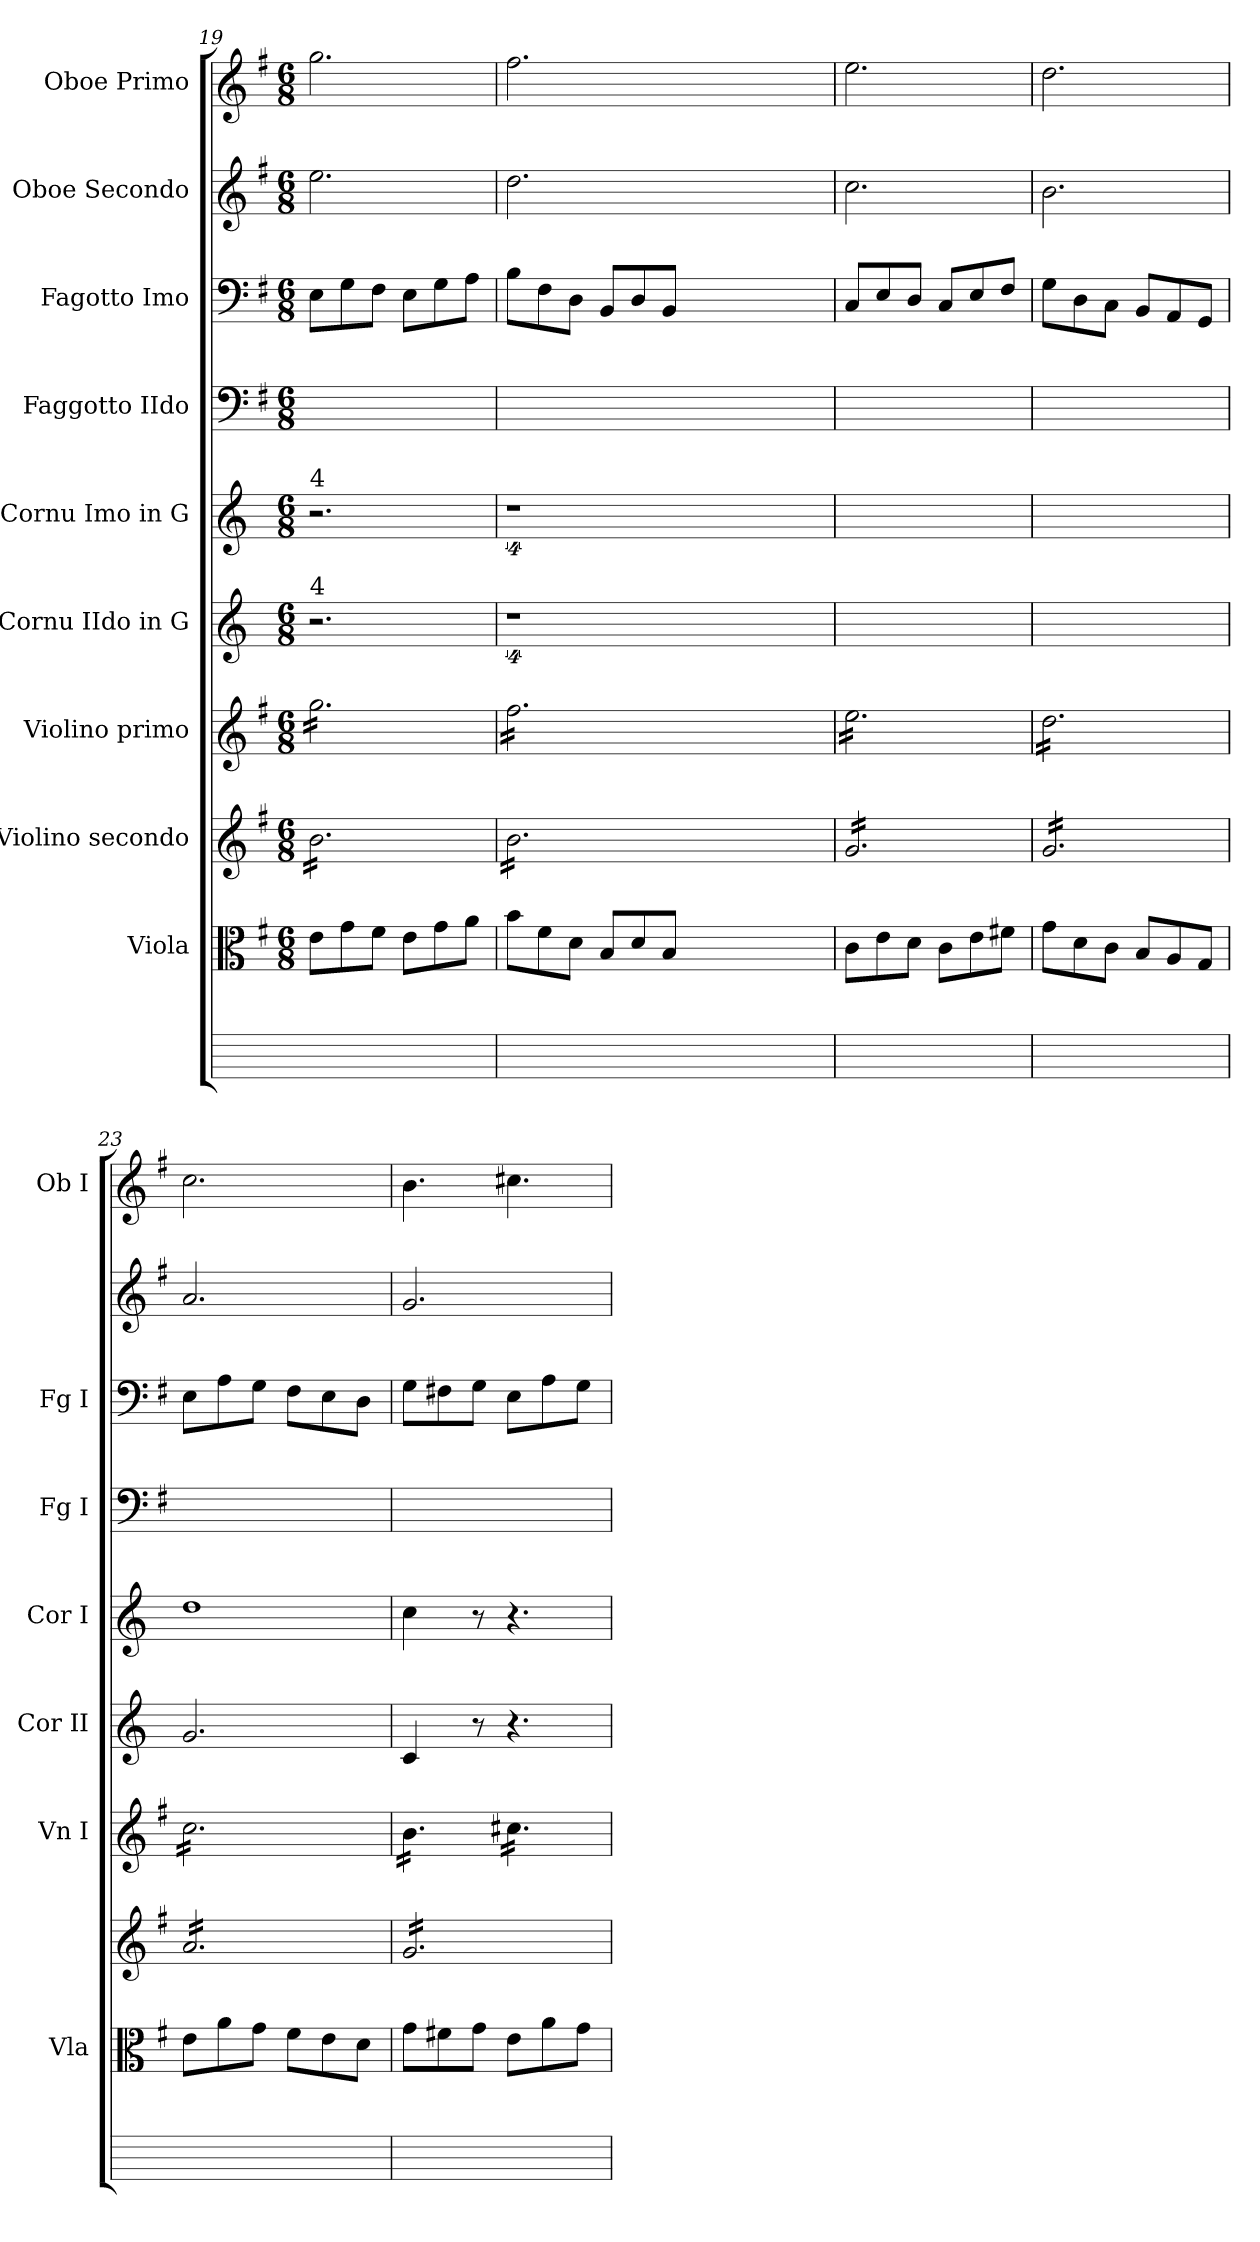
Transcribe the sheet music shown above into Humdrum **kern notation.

**kern	**kern	**kern	**kern	**kern	**kern	**kern	**kern	**kern	**kern
*part10	*part9	*part8	*part7	*part6	*part5	*part4	*part3	*part2	*part1
*staff10	*staff9	*staff8	*staff7	*staff6	*staff5	*staff4	*staff3	*staff2	*staff1
*	*I"Viola	*I"Violino secondo	*I"Violino primo	*I"Cornu IIdo in G	*I"Cornu Imo in G	*I"Faggotto IIdo	*I"Fagotto Imo	*I"Oboe Secondo	*I"Oboe Primo
*	*I'Vla	*	*I'Vn I	*I'Cor II	*I'Cor I	*I'Fg I	*I'Fg I	*	*I'Ob I
*	*clefC3	*clefG2	*clefG2	*clefG2	*clefG2	*clefF4	*clefF4	*clefG2	*clefG2
*	*	*	*	*ITrd3c5	*ITrd3c5	*	*	*	*
*	*k[f#]	*k[f#]	*k[f#]	*k[f#]	*k[f#]	*k[f#]	*k[f#]	*k[f#]	*k[f#]
*	*G:	*G:	*G:	*	*	*G:	*G:	*G:	*G:
*	*M6/8	*M6/8	*M6/8	*M6/8	*M6/8	*M6/8	*M6/8	*M6/8	*M6/8
=19	=19	=19	=19	=19	=19	=19	=19	=19	=19
!	!	!	!	!	!LO:TX:a:t=4	!	!	!	!
!	!	!	!	!LO:TX:a:t=4	!	!	!	!	!
*	*	*tremolo	*	*	*	*	*	*	*
*	*	*	*tremolo	*	*	*	*	*	*
2.ryy	8e\L	16b\LL	16gg\LL	2.r	2.r	8E\Lyy	8E\L	2.ee\	2.gg\
.	.	16b\	16gg\	.	.	.	.	.	.
.	8g\	16b\	16gg\	.	.	8G\yy	8G\	.	.
.	.	16b\	16gg\	.	.	.	.	.	.
.	8f#\J	16b\	16gg\	.	.	8F#\Jyy	8F#\J	.	.
.	.	16b\	16gg\	.	.	.	.	.	.
.	8e\L	16b\	16gg\	.	.	8E\Lyy	8E\L	.	.
.	.	16b\	16gg\	.	.	.	.	.	.
.	8g\	16b\	16gg\	.	.	8G\yy	8G\	.	.
.	.	16b\	16gg\	.	.	.	.	.	.
.	8a\J	16b\	16gg\	.	.	8A\Jyy	8A\J	.	.
.	.	16b\JJ	16gg\JJ	.	.	.	.	.	.
=20	=20	=20	=20	=20	=20	=20	=20	=20	=20
2.ryy	8b\L	16b\LL	16ff#\LL	4%9r	4%9r	8B\Lyy	8B\L	2.dd\	2.ff#\
.	.	16b\	16ff#\	.	.	.	.	.	.
.	8f#\	16b\	16ff#\	.	.	8F#\yy	8F#\	.	.
.	.	16b\	16ff#\	.	.	.	.	.	.
.	8d\J	16b\	16ff#\	.	.	8D\Jyy	8D\J	.	.
.	.	16b\	16ff#\	.	.	.	.	.	.
.	8B/L	16b\	16ff#\	.	.	8BB/Lyy	8BB/L	.	.
.	.	16b\	16ff#\	.	.	.	.	.	.
.	8d/	16b\	16ff#\	.	.	8D/yy	8D/	.	.
.	.	16b\	16ff#\	.	.	.	.	.	.
.	8B/J	16b\	16ff#\	.	.	8BB/Jyy	8BB/J	.	.
.	.	16b\JJ	16ff#\JJ	.	.	.	.	.	.
1.ryy	1.ryy	1.ryy	1.ryy	.	.	1.ryy	1.ryy	1.ryy	1.ryy
=21	=21	=21	=21	=21	=21	=21	=21	=21	=21
2.ryy	8c\L	16g/LL	16ee\LL	2.ryy	2.ryy	8C/Lyy	8C/L	2.cc\	2.ee\
.	.	16g/	16ee\	.	.	.	.	.	.
.	8e\	16g/	16ee\	.	.	8E/yy	8E/	.	.
.	.	16g/	16ee\	.	.	.	.	.	.
.	8d\J	16g/	16ee\	.	.	8D/Jyy	8D/J	.	.
.	.	16g/	16ee\	.	.	.	.	.	.
.	8c\L	16g/	16ee\	.	.	8C/Lyy	8C/L	.	.
.	.	16g/	16ee\	.	.	.	.	.	.
.	8e\	16g/	16ee\	.	.	8E/yy	8E/	.	.
.	.	16g/	16ee\	.	.	.	.	.	.
.	8f#X\J	16g/	16ee\	.	.	8F#/Jyy	8F#/J	.	.
.	.	16g/JJ	16ee\JJ	.	.	.	.	.	.
=22	=22	=22	=22	=22	=22	=22	=22	=22	=22
2.ryy	8g\L	16g/LL	16dd\LL	2.ryy	2.ryy	8G\Lyy	8G\L	2.b\	2.dd\
.	.	16g/	16dd\	.	.	.	.	.	.
.	8d\	16g/	16dd\	.	.	8D\yy	8D\	.	.
.	.	16g/	16dd\	.	.	.	.	.	.
.	8c\J	16g/	16dd\	.	.	8C\Jyy	8C\J	.	.
.	.	16g/	16dd\	.	.	.	.	.	.
.	8B/L	16g/	16dd\	.	.	8BB/Lyy	8BB/L	.	.
.	.	16g/	16dd\	.	.	.	.	.	.
.	8A/	16g/	16dd\	.	.	8AA/yy	8AA/	.	.
.	.	16g/	16dd\	.	.	.	.	.	.
.	8G/J	16g/	16dd\	.	.	8GG/Jyy	8GG/J	.	.
.	.	16g/JJ	16dd\JJ	.	.	.	.	.	.
=23	=23	=23	=23	=23	=23	=23	=23	=23	=23
!	!	!	!	!	!LO:N:vis=1	!	!	!	!
2.ryy	8e\L	16a/LL	16cc\LL	2.d/	2.a\	8E\Lyy	8E\L	2.a/	2.cc\
.	.	16a/	16cc\	.	.	.	.	.	.
.	8a\	16a/	16cc\	.	.	8A\yy	8A\	.	.
.	.	16a/	16cc\	.	.	.	.	.	.
.	8g\J	16a/	16cc\	.	.	8G\Jyy	8G\J	.	.
.	.	16a/	16cc\	.	.	.	.	.	.
.	8f#\L	16a/	16cc\	.	.	8F#\Lyy	8F#\L	.	.
.	.	16a/	16cc\	.	.	.	.	.	.
.	8e\	16a/	16cc\	.	.	8E\yy	8E\	.	.
.	.	16a/	16cc\	.	.	.	.	.	.
.	8d\J	16a/	16cc\	.	.	8D\Jyy	8D\J	.	.
.	.	16a/JJ	16cc\JJ	.	.	.	.	.	.
=24	=24	=24	=24	=24	=24	=24	=24	=24	=24
2.ryy	8g\L	16g/LL	16b\LL	4G/	4g\	8G\Lyy	8G\L	2.g/	4.b\
.	.	16g/	16b\	.	.	.	.	.	.
.	8f#X\	16g/	16b\	.	.	8F#X\yy	8F#X\	.	.
.	.	16g/	16b\	.	.	.	.	.	.
.	8g\J	16g/	16b\	8r	8r	8G\Jyy	8G\J	.	.
.	.	16g/	16b\JJ	.	.	.	.	.	.
.	8e\L	16g/	16cc#X\LL	4.r	4.r	8E\Lyy	8E\L	.	4.cc#X\
.	.	16g/	16cc#X\	.	.	.	.	.	.
.	8a\	16g/	16cc#X\	.	.	8A\yy	8A\	.	.
.	.	16g/	16cc#X\	.	.	.	.	.	.
.	8g\J	16g/	16cc#X\	.	.	8G\Jyy	8G\J	.	.
.	.	16g/JJ	16cc#X\JJ	.	.	.	.	.	.
*	*	*	*Xtremolo	*	*	*	*	*	*
*	*	*Xtremolo	*	*	*	*	*	*	*
=	=	=	=	=	=	=	=	=	=
*-	*-	*-	*-	*-	*-	*-	*-	*-	*-
